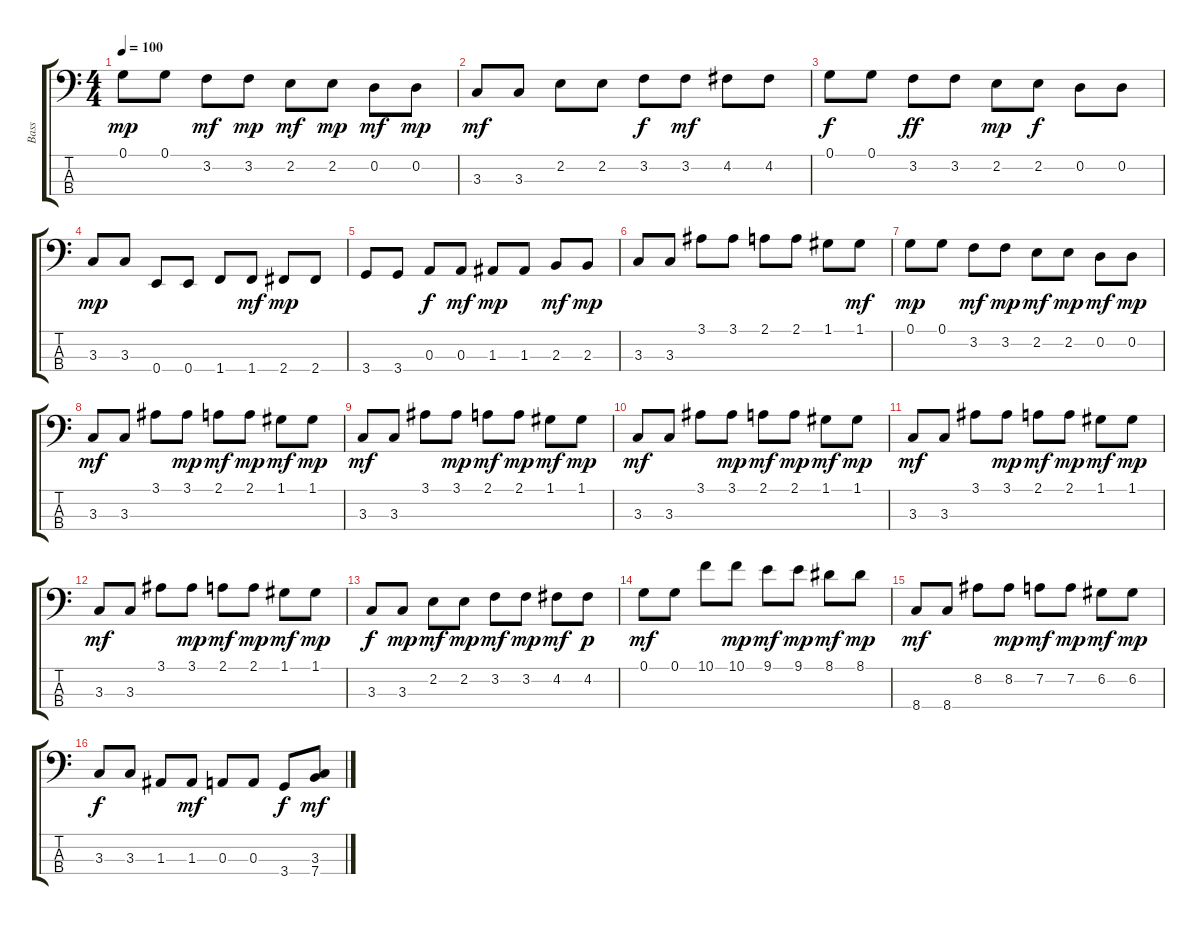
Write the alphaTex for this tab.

\track ("Bass" "Bass") {instrument fretlessbass}
\staff {score tabs}
\tuning (G2 D2 A1 E1) {hide}
\ts (4 4)
\tempo 100
\clef f4
\ks c
0.1.8{dy mp} 0.1.8 3.2.8{dy mf} 3.2.8{dy mp} 2.2.8{dy mf} 2.2.8{dy mp} 0.2.8{dy mf} 0.2.8{dy mp} |
3.3.8{dy mf} 3.3.8 2.2.8 2.2.8 3.2.8{dy f} 3.2.8{dy mf} 4.2.8 4.2.8 |
0.1.8{dy f} 0.1.8 3.2.8{dy ff} 3.2.8 2.2.8{dy mp} 2.2.8{dy f} 0.2.8 0.2.8 |
3.3.8{dy mp} 3.3.8 0.4.8 0.4.8 1.4.8 1.4.8{dy mf} 2.4.8{dy mp} 2.4.8 |
3.4.8 3.4.8 0.3.8{dy f} 0.3.8{dy mf} 1.3.8{dy mp} 1.3.8 2.3.8{dy mf} 2.3.8{dy mp} |
3.3.8 3.3.8 3.1.8 3.1.8 2.1.8 2.1.8 1.1.8 1.1.8{dy mf} |
0.1.8{dy mp} 0.1.8 3.2.8{dy mf} 3.2.8{dy mp} 2.2.8{dy mf} 2.2.8{dy mp} 0.2.8{dy mf} 0.2.8{dy mp} |
3.3.8{dy mf} 3.3.8 3.1.8 3.1.8{dy mp} 2.1.8{dy mf} 2.1.8{dy mp} 1.1.8{dy mf} 1.1.8{dy mp} |
3.3.8{dy mf} 3.3.8 3.1.8 3.1.8{dy mp} 2.1.8{dy mf} 2.1.8{dy mp} 1.1.8{dy mf} 1.1.8{dy mp} |
3.3.8{dy mf} 3.3.8 3.1.8 3.1.8{dy mp} 2.1.8{dy mf} 2.1.8{dy mp} 1.1.8{dy mf} 1.1.8{dy mp} |
3.3.8{dy mf} 3.3.8 3.1.8 3.1.8{dy mp} 2.1.8{dy mf} 2.1.8{dy mp} 1.1.8{dy mf} 1.1.8{dy mp} |
3.3.8{dy mf} 3.3.8 3.1.8 3.1.8{dy mp} 2.1.8{dy mf} 2.1.8{dy mp} 1.1.8{dy mf} 1.1.8{dy mp} |
3.3.8{dy f} 3.3.8{dy mp} 2.2.8{dy mf} 2.2.8{dy mp} 3.2.8{dy mf} 3.2.8{dy mp} 4.2.8{dy mf} 4.2.8{dy p} |
0.1.8{dy mf} 0.1.8 10.1.8 10.1.8{dy mp} 9.1.8{dy mf} 9.1.8{dy mp} 8.1.8{dy mf} 8.1.8{dy mp} |
8.4.8{dy mf} 8.4.8 8.2.8 8.2.8{dy mp} 7.2.8{dy mf} 7.2.8{dy mp} 6.2.8{dy mf} 6.2.8{dy mp} |
3.3.8{dy f} 3.3.8 1.3.8 1.3.8{dy mf} 0.3.8 0.3.8 3.4.8{dy f} (3.3 7.4).8{dy mf}
